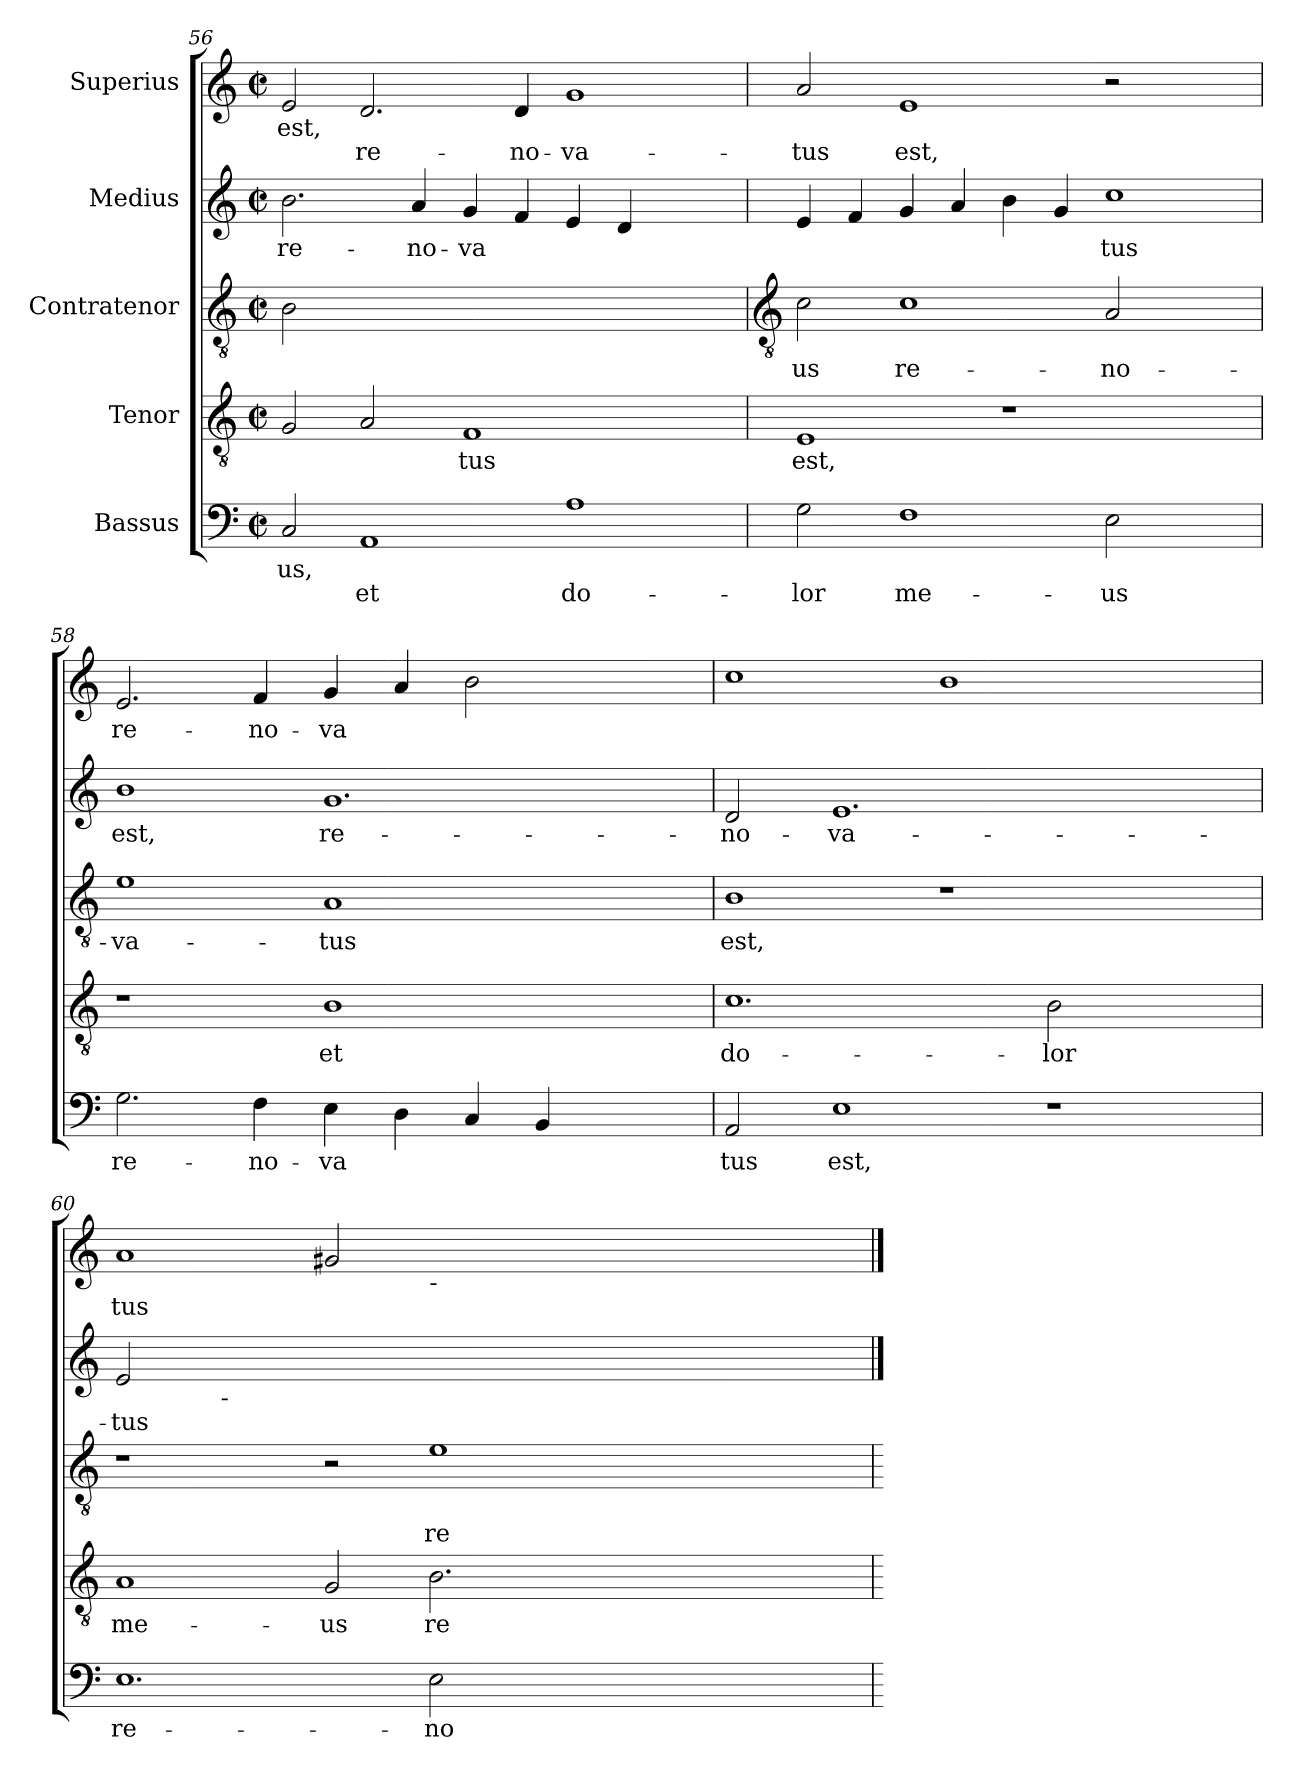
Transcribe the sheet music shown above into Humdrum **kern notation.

**kern	**text	**text	**kern	**text	**kern	**text	**text	**kern	**text	**kern	**text	**text
*part5	*part5	*part5	*part4	*part4	*part3	*part3	*part3	*part2	*part2	*part1	*part1	*part1
*staff5	*staff5	*staff5	*staff4	*staff4	*staff3	*staff3	*staff3	*staff2	*staff2	*staff1	*staff1	*staff1
*I"Bassus	*	*	*I"Tenor	*	*I"Contratenor	*	*	*I"Medius	*	*I"Superius	*	*
!!LO:LB:g=z
*clefF4	*	*	*clefGv2	*	*clefGv2	*	*	*clefG2	*	*clefG2	*	*
*k[]	*	*	*k[]	*	*k[]	*	*	*k[]	*	*k[]	*	*
*C:	*	*	*C:	*	*C:	*	*	*C:	*	*C:	*	*
*M4/2	*	*	*M4/2	*	*M4/2	*	*	*M4/2	*	*M4/2	*	*
*met(c|)	*	*	*met(c|)	*	*met(c|)	*	*	*met(c|)	*	*met(c|)	*	*
=56	=56	=56	=56	=56	=56	=56	=56	=56	=56	=56	=56	=56
!	!LO:LY:b	!	!	!	!	!	!	!	!LO:LY:b	!	!LO:LY:b	!
2C	-us,	.	2G	.	2B	.	.	2.b	re-	2e	est,	.
!	!	!LO:LY:b	!	!	!	!	!	!	!	!	!	!LO:LY:b
1AA	.	et	2A	.	0ryy	.	.	.	.	2.d	.	re-
!	!	!	!	!	!	!	!	!	!LO:LY:b	!	!	!
.	.	.	.	.	.	.	.	4a	-no-	.	.	.
!	!	!	!	!LO:LY:b	!	!	!	!	!LO:LY:b	!	!	!
.	.	.	1F	-tus	.	.	.	4g	-va	.	.	.
!	!	!	!	!	!	!	!	!	!	!	!	!LO:LY:b
.	.	.	.	.	.	.	.	4f	.	4d	.	-no-
!	!	!LO:LY:b	!	!	!	!	!	!	!	!	!	!LO:LY:b
1A	.	do-	.	.	.	.	.	4e	.	1g	.	-va-
.	.	.	.	.	.	.	.	4d	.	.	.	.
.	.	.	2ryy	.	.	.	.	2ryy	.	.	.	.
!!LO:LB:g=z
=57	=57	=57	=57	=57	=57	=57	=57	=57	=57	=57	=57	=57
*	*	*	*	*	*clefGv2	*	*	*	*	*	*	*
!	!	!LO:LY:b	!	!LO:LY:b	!	!LO:LY:b	!	!	!	!	!	!LO:LY:b
2G	.	-lor	1E	est,	2c	-us	.	4e	.	2a	.	-tus
.	.	.	.	.	.	.	.	4f	.	.	.	.
!	!	!LO:LY:b	!	!	!	!LO:LY:b	!	!	!	!	!	!LO:LY:b
1F	.	me-	.	.	1c	re-	.	4g	.	1e	.	est,
.	.	.	.	.	.	.	.	4a	.	.	.	.
.	.	.	1r	.	.	.	.	4b	.	.	.	.
.	.	.	.	.	.	.	.	4g	.	.	.	.
!	!	!LO:LY:b	!	!	!	!LO:LY:b	!	!	!LO:LY:b	!	!	!
2E	.	-us	.	.	2A	-no-	.	1cc	tus	2r	.	.
2ryy	.	.	2ryy	.	2ryy	.	.	.	.	2ryy	.	.
=58	=58	=58	=58	=58	=58	=58	=58	=58	=58	=58	=58	=58
!	!LO:LY:b	!	!	!	!	!LO:LY:b	!	!	!LO:LY:b	!	!LO:LY:b	!
2.G	re-	.	1r	.	1e	-va-	.	1b	est,	2.e	re-	.
!	!LO:LY:b	!	!	!	!	!	!	!	!	!	!LO:LY:b	!
4F	-no-	.	.	.	.	.	.	.	.	4f	-no-	.
!	!LO:LY:b	!	!	!LO:LY:b	!	!LO:LY:b	!	!	!LO:LY:b	!	!LO:LY:b	!
4E	-va	.	1B	et	1A	-tus	.	1.g	re-	4g	-va	.
4D	.	.	.	.	.	.	.	.	.	4a	.	.
4C	.	.	.	.	.	.	.	.	.	2b	.	.
4BB	.	.	.	.	.	.	.	.	.	.	.	.
2ryy	.	.	2ryy	.	2ryy	.	.	.	.	2ryy	.	.
=59	=59	=59	=59	=59	=59	=59	=59	=59	=59	=59	=59	=59
!	!LO:LY:b	!	!	!LO:LY:b	!	!LO:LY:b	!	!	!LO:LY:b	!	!	!
2AA	tus	.	1.c	do-	1B	est,	.	2d	-no-	1cc	.	.
!	!LO:LY:b	!	!	!	!	!	!	!	!LO:LY:b	!	!	!
1E	est,	.	.	.	.	.	.	1.e	-va-	.	.	.
.	.	.	.	.	1r	.	.	.	.	1b	.	.
!	!	!	!	!LO:LY:b	!	!	!	!	!	!	!	!
1r	.	.	2B	-lor	.	.	.	.	.	.	.	.
.	.	.	2ryy	.	2ryy	.	.	2ryy	.	2ryy	.	.
=60	=60	=60	=60	=60	=60	=60	=60	=60	=60	=60	=60	=60
!	!LO:LY:b	!	!	!LO:LY:b	!	!	!	!	!LO:LY:b	!	!LO:LY:b	!
1.E	re-	.	1A	me-	1r	.	.	2e	-tus	1a	tus	.
!	!	!	!	!	!	!	!	!LO:TX:b:t=-	!	!	!	!
!	!	!	!	!	!	!	!	!	!LO:LY:b	!	!	!
.	.	.	.	.	.	.	.	0eyy	est.	.	.	.
!	!	!	!	!LO:LY:b	!	!	!	!	!	!	!	!
.	.	.	2G	-us	2r	.	.	.	.	2g#X	.	.
!	!	!	!	!	!	!	!	!	!	!LO:TX:b:t=-	!	!
!	!LO:LY:b	!	!	!LO:LY:b	!	!	!LO:LY:b	!	!	!	!LO:LY:b	!
2E	-no-	.	2.B	re-	1e	.	re-	.	.	0ayy	est.	.
1.ryy	.	.	.	.	.	.	.	.	.	.	.	.
.	.	.	1ryy	.	.	.	.	.	.	.	.	.
.	.	.	.	.	1ryy	.	.	1ryy	.	.	.	.
.	.	.	4ryy	.	.	.	.	.	.	.	.	.
=	==	==	=	==	=	==	==	==	==	==	==	==
*-	*-	*-	*-	*-	*-	*-	*-	*-	*-	*-	*-	*-
